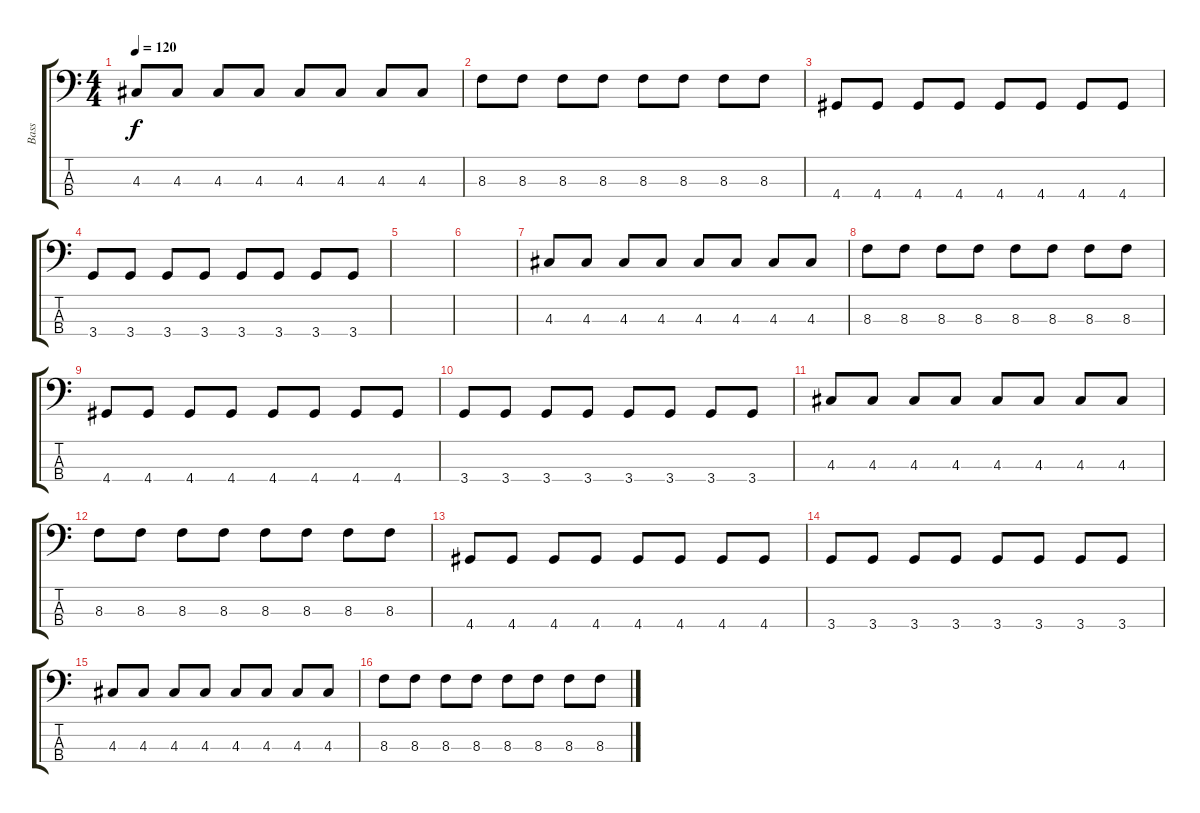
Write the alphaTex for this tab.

\track ("Bass" "Bass") {instrument electricbassfinger}
\staff {score tabs}
\tuning (G2 D2 A1 E1) {hide}
\ts (4 4)
\tempo 120
\clef f4
\ks c
4.3.8{dy f} 4.3.8 4.3.8 4.3.8 4.3.8 4.3.8 4.3.8 4.3.8 |
8.3.8 8.3.8 8.3.8 8.3.8 8.3.8 8.3.8 8.3.8 8.3.8 |
4.4.8 4.4.8 4.4.8 4.4.8 4.4.8 4.4.8 4.4.8 4.4.8 |
3.4.8 3.4.8 3.4.8 3.4.8 3.4.8 3.4.8 3.4.8 3.4.8 |
|
|
4.3.8 4.3.8 4.3.8 4.3.8 4.3.8 4.3.8 4.3.8 4.3.8 |
8.3.8 8.3.8 8.3.8 8.3.8 8.3.8 8.3.8 8.3.8 8.3.8 |
4.4.8 4.4.8 4.4.8 4.4.8 4.4.8 4.4.8 4.4.8 4.4.8 |
3.4.8 3.4.8 3.4.8 3.4.8 3.4.8 3.4.8 3.4.8 3.4.8 |
4.3.8 4.3.8 4.3.8 4.3.8 4.3.8 4.3.8 4.3.8 4.3.8 |
8.3.8 8.3.8 8.3.8 8.3.8 8.3.8 8.3.8 8.3.8 8.3.8 |
4.4.8 4.4.8 4.4.8 4.4.8 4.4.8 4.4.8 4.4.8 4.4.8 |
3.4.8 3.4.8 3.4.8 3.4.8 3.4.8 3.4.8 3.4.8 3.4.8 |
4.3.8 4.3.8 4.3.8 4.3.8 4.3.8 4.3.8 4.3.8 4.3.8 |
8.3.8 8.3.8 8.3.8 8.3.8 8.3.8 8.3.8 8.3.8 8.3.8
